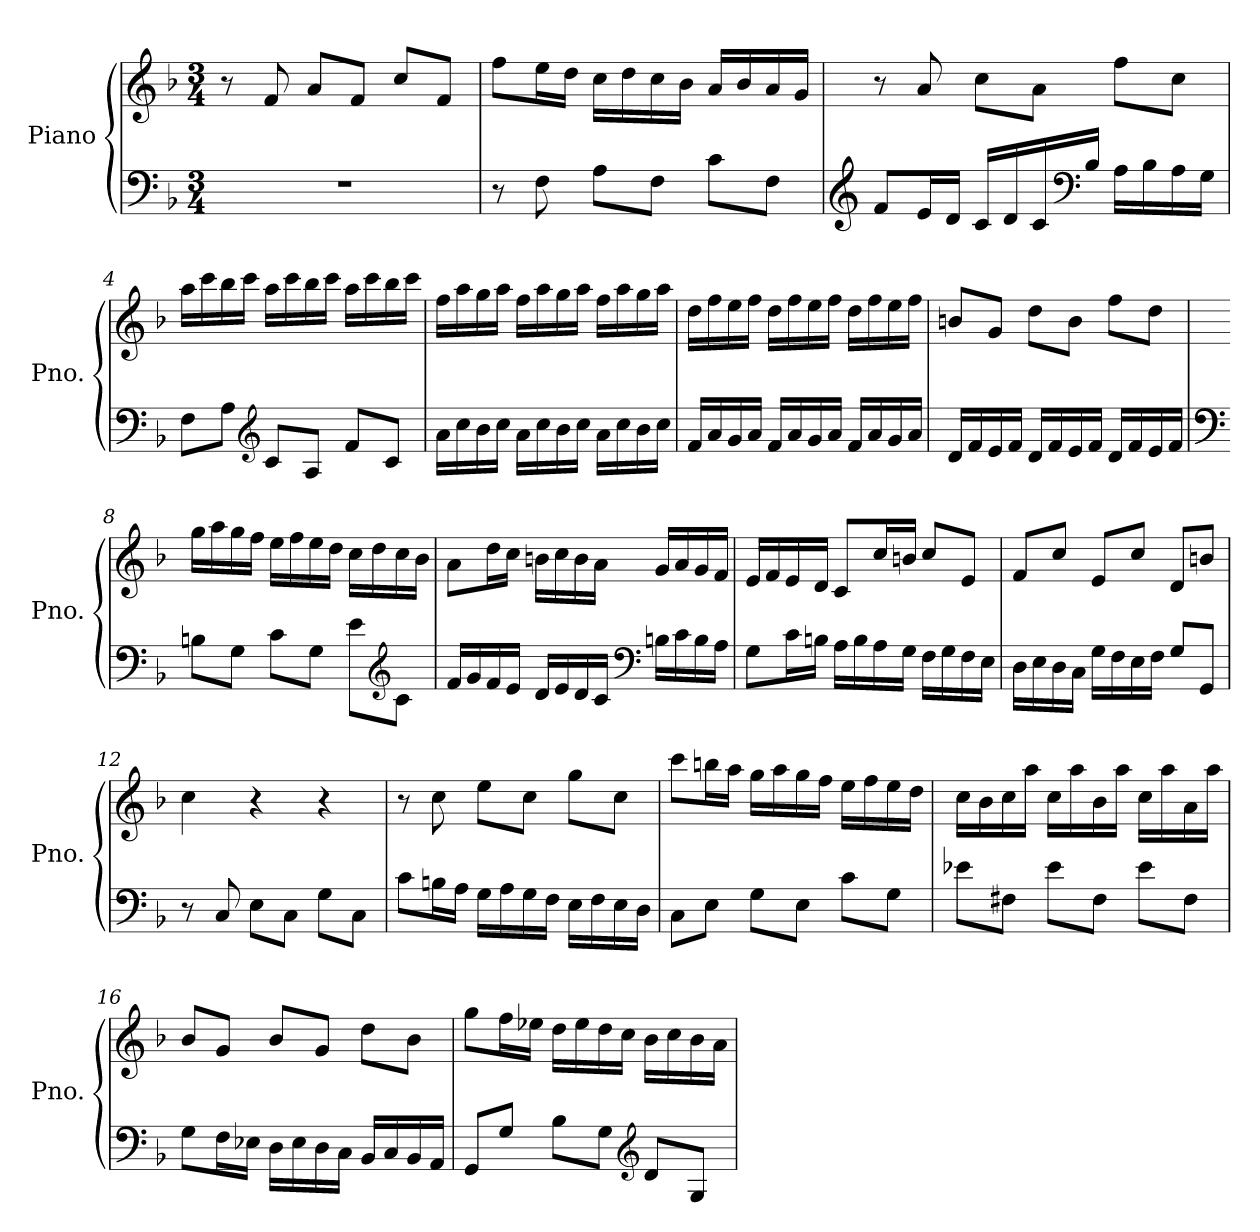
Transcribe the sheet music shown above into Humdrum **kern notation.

**kern	**kern
*part2	*part1
*staff2	*staff1
*I"Piano	*I"Piano
*I'Pno.	*I'Pno.
*clefF4	*clefG2
*k[b-]	*k[b-]
*M3/4	*M3/4
*MM120	*MM120
=1	=1
2.r	8r
.	8f/
.	8a/L
.	8f/J
.	8cc/L
.	8f/J
=2	=2
8r	8ff\L
8F\	16ee\L
.	16dd\JJ
8A\L	16cc\LL
.	16dd\
8F\J	16cc\
.	16b-\JJ
8c\L	16a/LL
.	16b-/
8F\J	16a/
.	16g/JJ
=3	=3
*clefG2	*
8f/L	8r
16e/L	8a/
16d/JJ	.
16c/LL	8cc\L
16d/	.
16c/	8a\J
*clefF4	*
16B-/JJ	.
16A\LL	8ff\L
16B-\	.
16A\	8cc\J
16G\JJ	.
!!LO:LB:g=z
=4	=4
8F\L	16aa\LL
.	16ccc\
8A\J	16bb-\
.	16ccc\JJ
*clefG2	*
8c/L	16aa\LL
.	16ccc\
8A/J	16bb-\
.	16ccc\JJ
8f/L	16aa\LL
.	16ccc\
8c/J	16bb-\
.	16ccc\JJ
=5	=5
16a\LL	16ff\LL
16cc\	16aa\
16b-\	16gg\
16cc\JJ	16aa\JJ
16a\LL	16ff\LL
16cc\	16aa\
16b-\	16gg\
16cc\JJ	16aa\JJ
16a\LL	16ff\LL
16cc\	16aa\
16b-\	16gg\
16cc\JJ	16aa\JJ
=6	=6
16f/LL	16dd\LL
16a/	16ff\
16g/	16ee\
16a/JJ	16ff\JJ
16f/LL	16dd\LL
16a/	16ff\
16g/	16ee\
16a/JJ	16ff\JJ
16f/LL	16dd\LL
16a/	16ff\
16g/	16ee\
16a/JJ	16ff\JJ
!!LO:LB:g=z
=7	=7
16d/LL	8bn/L
16f/	.
16e/	8g/J
16f/JJ	.
16d/LL	8dd\L
16f/	.
16e/	8b\J
16f/JJ	.
16d/LL	8ff\L
16f/	.
16e/	8dd\J
16f/JJ	.
=8	=8
*clefF4	*
8Bn\L	16gg\LL
.	16aa\
8G\J	16gg\
.	16ff\JJ
8c\L	16ee\LL
.	16ff\
8G\J	16ee\
.	16dd\JJ
8e\L	16cc\LL
.	16dd\
*clefG2	*
8c\J	16cc\
.	16b-\JJ
=9	=9
16f/LL	8a\L
16g/	.
16f/	16dd\L
16e/JJ	16cc\JJ
16d/LL	16bn\LL
16e/	16cc\
16d/	16b\
16c/JJ	16a\JJ
*clefF4	*
16Bn\LL	16g/LL
16c\	16a/
16B\	16g/
16A\JJ	16f/JJ
!!LO:LB:g=z
=10	=10
8G\L	16e/LL
.	16f/
16c\L	16e/
16Bn\JJ	16d/JJ
16A\LL	8c/L
16B\	.
16A\	16cc/L
16G\JJ	16bn/JJ
16F\LL	8cc/L
16G\	.
16F\	8e/J
16E\JJ	.
=11	=11
16D\LL	8f/L
16E\	.
16D\	8cc/J
16C\JJ	.
16G\LL	8e/L
16F\	.
16E\	8cc/J
16F\JJ	.
8G/L	8d/L
8GG/J	8bn/J
=12	=12
8r	4cc\
8C/	.
8E\L	4r
8C\J	.
8G\L	4r
8C\J	.
=13	=13
8c\L	8r
16Bn\L	8cc\
16A\JJ	.
16G\LL	8ee\L
16A\	.
16G\	8cc\J
16F\JJ	.
16E\LL	8gg\L
16F\	.
16E\	8cc\J
16D\JJ	.
!!LO:LB:g=z
=14	=14
8C\L	8ccc\L
8E\J	16bbn\L
.	16aa\JJ
8G\L	16gg\LL
.	16aa\
8E\J	16gg\
.	16ff\JJ
8c\L	16ee\LL
.	16ff\
8G\J	16ee\
.	16dd\JJ
=15	=15
8e-X\L	16cc\LL
.	16b-\
8F#X\J	16cc\
.	16aa\JJ
8e-\L	16cc\LL
.	16aa\
8F#\J	16b-\
.	16aa\JJ
8e-\L	16cc\LL
.	16aa\
8F#\J	16a\
.	16aa\JJ
=16	=16
8G\L	8b-/L
16F\L	8g/J
16E-X\JJ	.
16D\LL	8b-/L
16E-\	.
16D\	8g/J
16C\JJ	.
16BB-/LL	8dd\L
16C/	.
16BB-/	8b-\J
16AA/JJ	.
!!LO:LB:g=z
=17	=17
8GG/L	8gg\L
8G/J	16ff\L
.	16ee-X\JJ
8B-\L	16dd\LL
.	16ee-\
8G\J	16dd\
.	16cc\JJ
*clefG2	*
8d/L	16b-\LL
.	16cc\
8G/J	16b-\
.	16a\JJ
=	=
*-	*-
